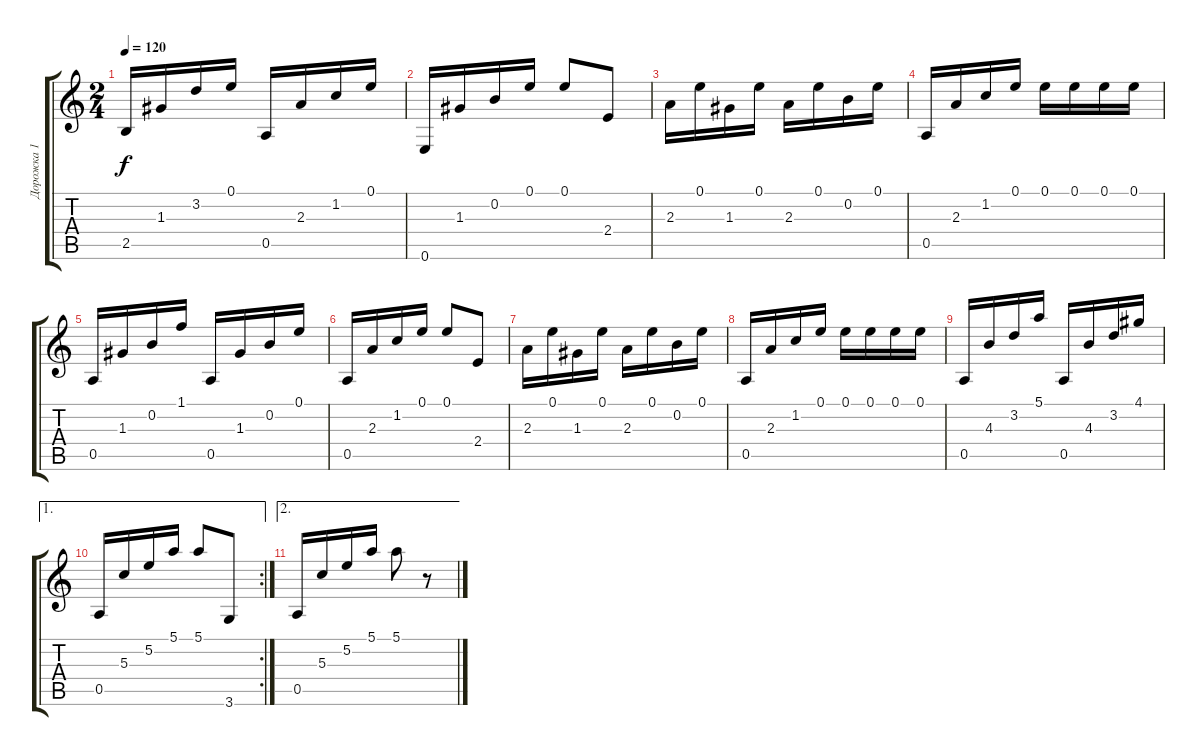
\track ("Дорожка 1" "Дорожка 1") {instrument acousticguitarnylon}
\staff {score tabs}
\tuning (E4 B3 G3 D3 A2 E2) {hide}
\ts (2 4)
\tempo 120
\clef g2
\ks c
2.5.16{dy f} 1.3.16 3.2.16 0.1.16 0.5.16 2.3.16 1.2.16 0.1.16 |
0.6.16 1.3.16 0.2.16 0.1.16 0.1.8 2.4.8 |
2.3.16 0.1.16 1.3.16 0.1.16 2.3.16 0.1.16 0.2.16 0.1.16 |
0.5.16 2.3.16 1.2.16 0.1.16 0.1.16 0.1.16 0.1.16 0.1.16 |
0.5.16 1.3.16 0.2.16 1.1.16 0.5.16 1.3.16 0.2.16 0.1.16 |
0.5.16 2.3.16 1.2.16 0.1.16 0.1.8 2.4.8 |
2.3.16 0.1.16 1.3.16 0.1.16 2.3.16 0.1.16 0.2.16 0.1.16 |
0.5.16 2.3.16 1.2.16 0.1.16 0.1.16 0.1.16 0.1.16 0.1.16 |
0.5.16 4.3.16 3.2.16 5.1.16 0.5.16 4.3.16 3.2.16 4.1.16 |
\ae 1
\rc 2
0.5.16 5.3.16 5.2.16 5.1.16 5.1.8 3.6.8 |
\ae 2
0.5.16 5.3.16 5.2.16 5.1.16 5.1.8 r.8
